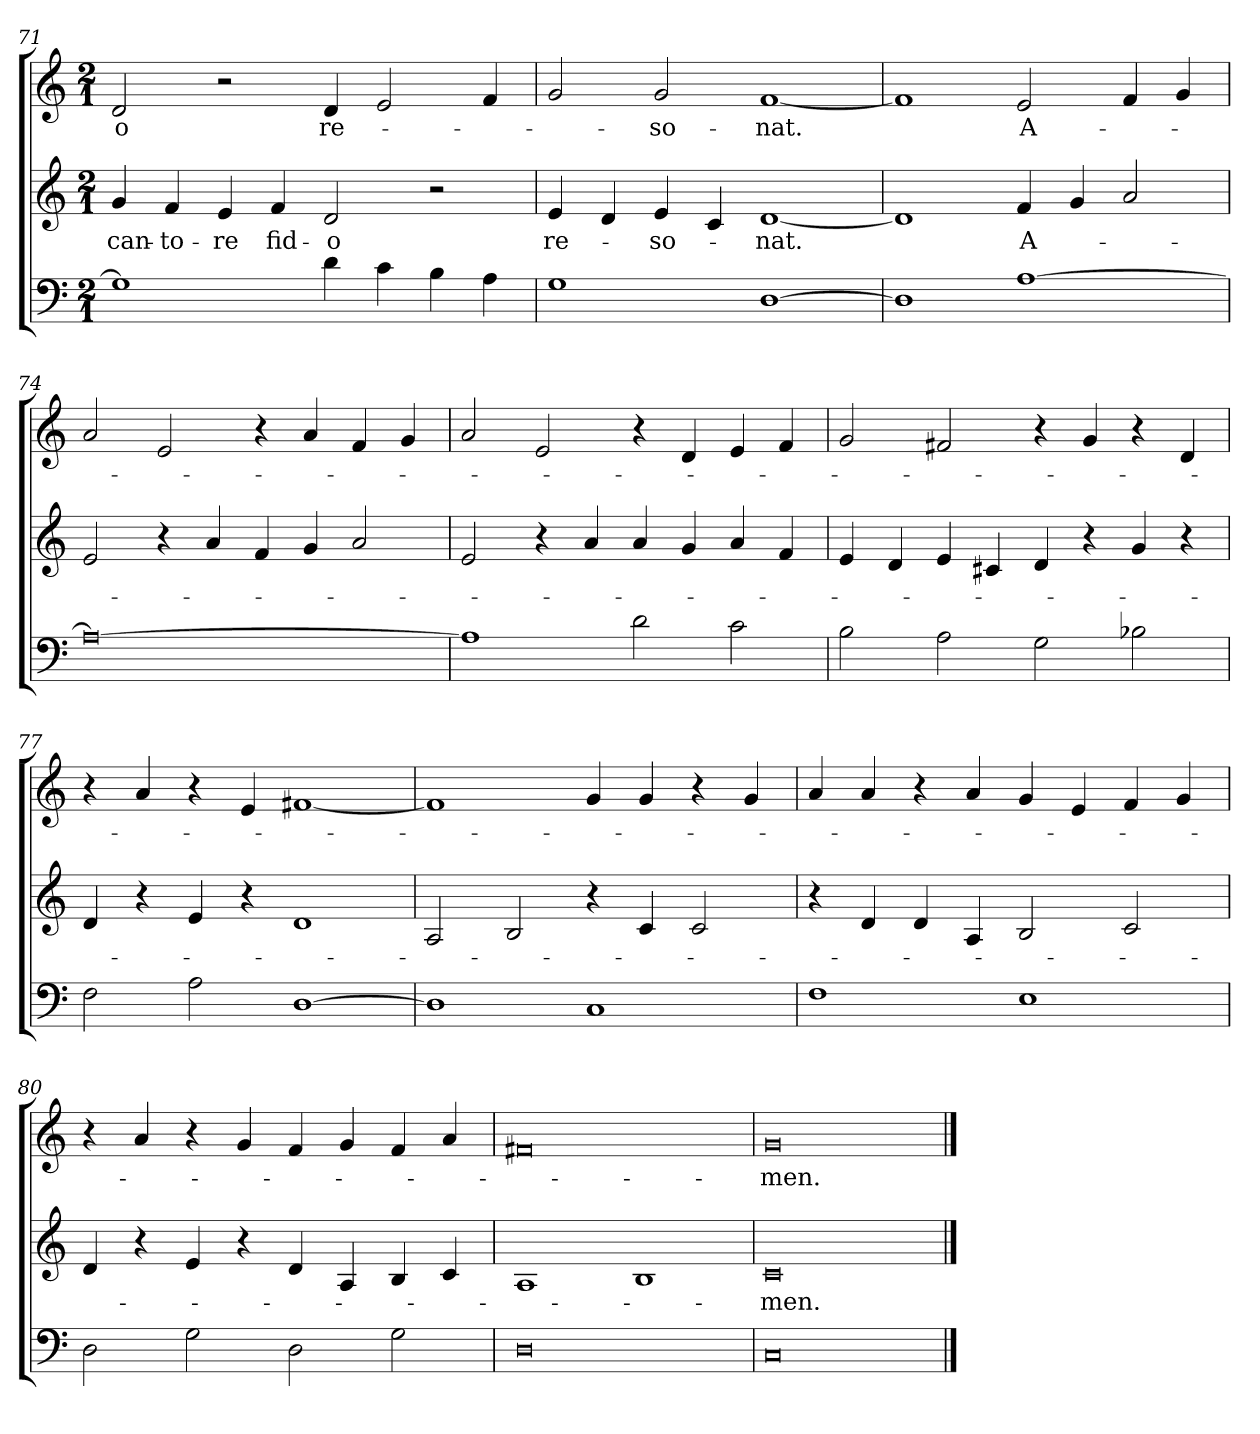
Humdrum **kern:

**kern	**kern	**text	**kern	**text
*part3	*part2	*part2	*part1	*part1
*staff3	*staff2	*staff2	*staff1	*staff1
*clefF4	*clefG2	*	*clefG2	*
*M2/1	*M2/1	*	*M2/1	*
=71	=71	=71	=71	=71
!	!	!LO:LY:b	!	!LO:LY:b
1G]	4g/	can-	2d/	-o
!	!	!LO:LY:b	!	!
.	4f/	-to-	.	.
!	!	!LO:LY:b	!	!
.	4e/	-re	2r	.
!	!	!LO:LY:b	!	!
.	4f/	fid-	.	.
!	!	!LO:LY:b	!	!LO:LY:b
4d\	2d/	-o	4d/	re-
4c\	.	.	2e/	.
4B\	2r	.	.	.
4A\	.	.	4f/	.
=72	=72	=72	=72	=72
!	!	!LO:LY:b	!	!
1G	4e/	re-	2g/	.
.	4d/	.	.	.
!	!	!LO:LY:b	!	!LO:LY:b
.	4e/	-so-	2g/	-so-
.	4c/	.	.	.
!	!	!LO:LY:b	!	!LO:LY:b
[1D	[1d	-nat.	[1f	-nat.
!!LO:PB:g=z
=73	=73	=73	=73	=73
1D]	1d]	.	1f]	.
!	!	!LO:LY:b	!	!LO:LY:b
[1A	4f/	A-	2e/	A-
.	4g/	.	.	.
.	2a/	.	4f/	.
.	.	.	4g/	.
=74	=74	=74	=74	=74
0A_	2e/	.	2a/	.
.	4r	.	2e/	.
.	4a/	.	.	.
.	4f/	.	4r	.
.	4g/	.	4a/	.
.	2a/	.	4f/	.
.	.	.	4g/	.
!!LO:LB:g=z
=75	=75	=75	=75	=75
1A]	2e/	.	2a/	.
.	4r	.	2e/	.
.	4a/	.	.	.
2d\	4a/	.	4r	.
.	4g/	.	4d/	.
2c\	4a/	.	4e/	.
.	4f/	.	4f/	.
=76	=76	=76	=76	=76
2B\	4e/	.	2g/	.
.	4d/	.	.	.
2A\	4e/	.	2f#X/	.
.	4c#X/	.	.	.
2G\	4d/	.	4r	.
.	4r	.	4g/	.
2B-X\	4g/	.	4r	.
.	4r	.	4d/	.
=77	=77	=77	=77	=77
2F\	4d/	.	4r	.
.	4r	.	4a/	.
2A\	4e/	.	4r	.
.	4r	.	4e/	.
[1D	1d	.	[1f#X	.
=78	=78	=78	=78	=78
1D]	2A/	.	1f#]	.
.	2B/	.	.	.
1C	4r	.	4g/	.
.	4c/	.	4g/	.
.	2c/	.	4r	.
.	.	.	4g/	.
!!LO:LB:g=z
=79	=79	=79	=79	=79
1F	4r	.	4a/	.
.	4d/	.	4a/	.
.	4d/	.	4r	.
.	4A/	.	4a/	.
1E	2B/	.	4g/	.
.	.	.	4e/	.
.	2c/	.	4f/	.
.	.	.	4g/	.
=80	=80	=80	=80	=80
2D\	4d/	.	4r	.
.	4r	.	4a/	.
2G\	4e/	.	4r	.
.	4r	.	4g/	.
2D\	4d/	.	4f/	.
.	4A/	.	4g/	.
2G\	4B/	.	4f/	.
.	4c/	.	4a/	.
=81	=81	=81	=81	=81
0D	1A	.	0f#X	.
.	1B	.	.	.
=82	=82	=82	=82	=82
!	!	!LO:LY:b	!	!LO:LY:b
0C	0c	-men.	0g	-men.
==	==	==	==	==
*-	*-	*-	*-	*-
